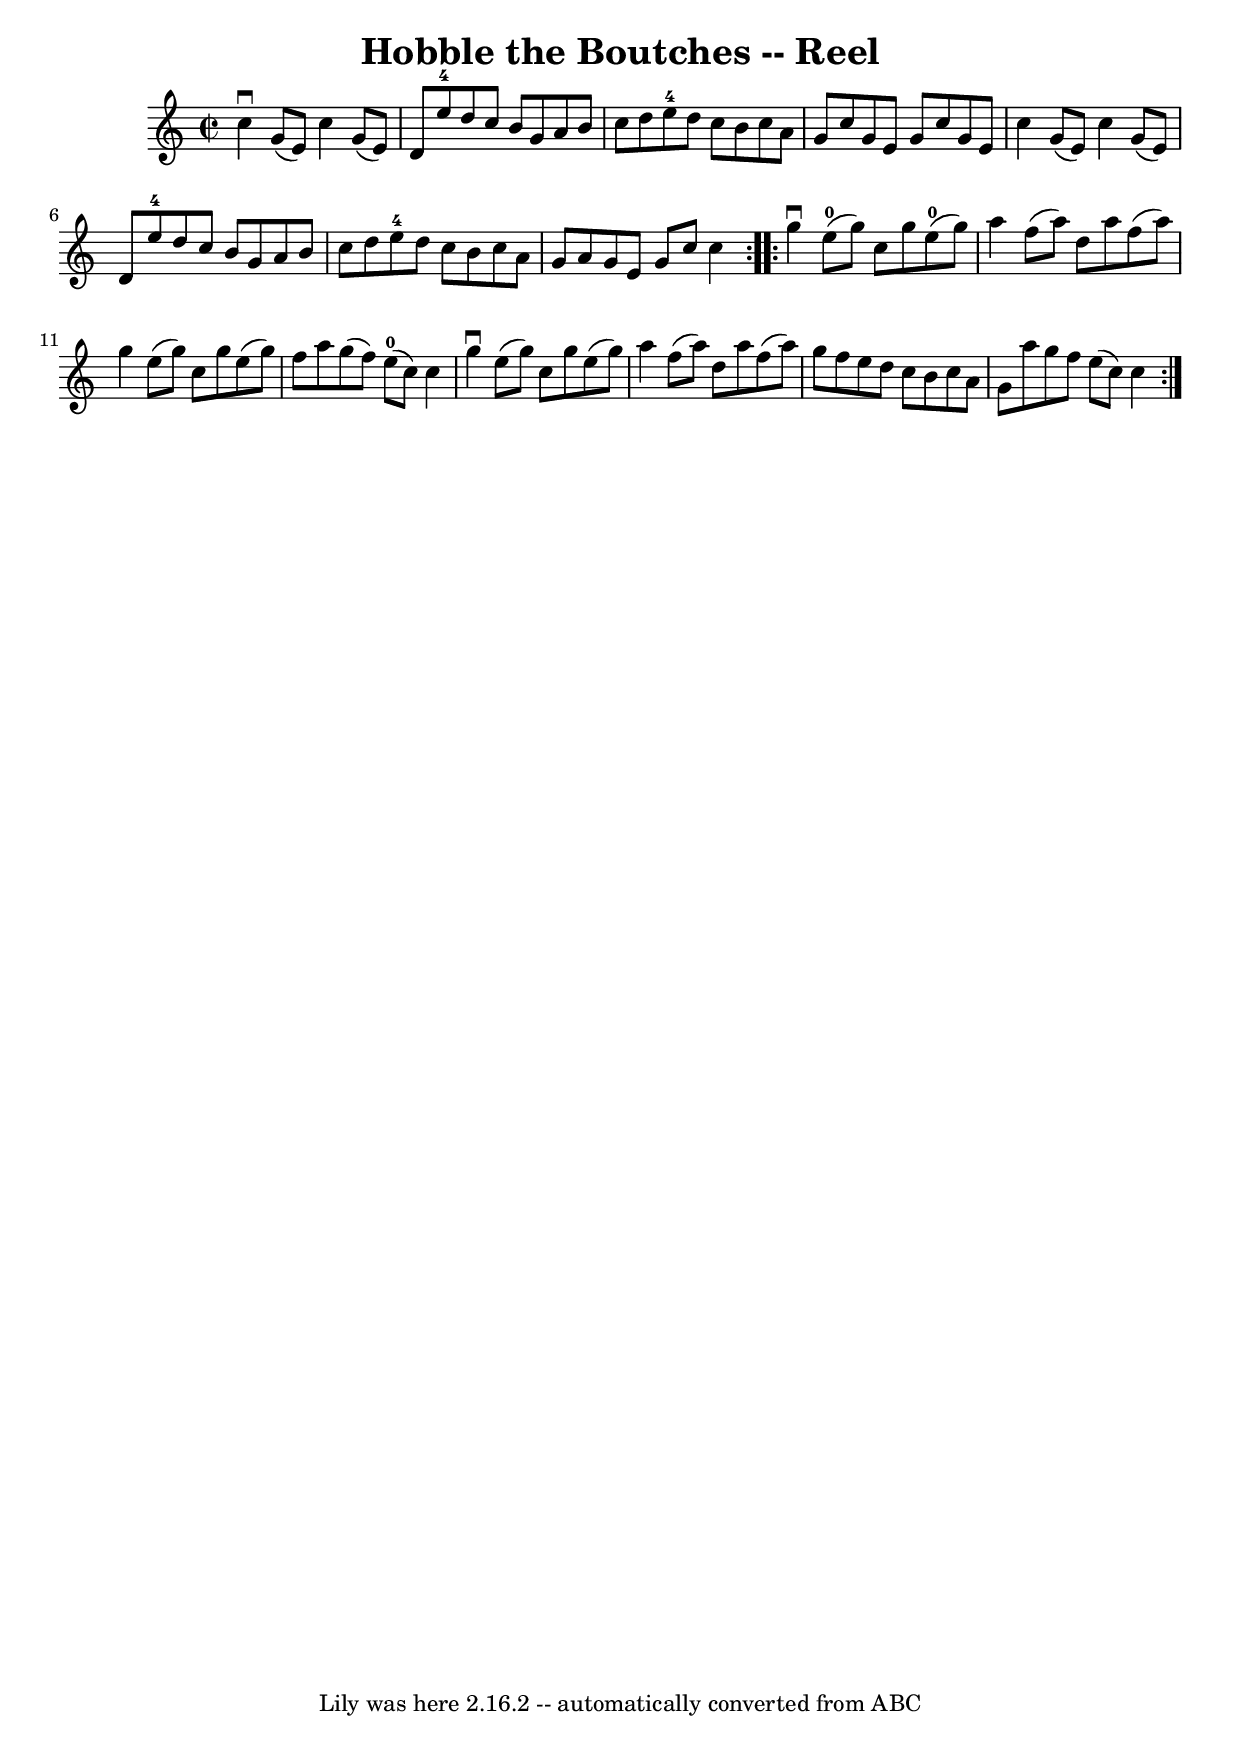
\version "2.16.2"
\include "Mammoth.ily"
\header {
  %% book = "Ryan's Mammoth Collection"
  crossRefNumber = "1"
  footnotes = "\\\\301"
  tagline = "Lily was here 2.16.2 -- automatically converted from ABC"
  title = "Hobble the Boutches -- Reel"

}
voicedefault =  {



  \repeat volta 2 {

    \override Staff.TimeSignature #'style = #'C
    \time 2/2 
    \key c \major
    c''4^\downbow g'8 (e'8) c''4 g'8 (
    e'8)   |
    d'8 e''8-4 d''8 c''8 b'8 g'8 a'8    
    b'8    |
    c''8 d''8 e''8-4 d''8 c''8 b'8 c''8    
    a'8    |
    g'8 c''8 g'8 e'8 g'8 c''8 g'8 e'8    
    |
    c''4 g'8 (e'8) c''4 g'8 (e'8)   |
    d'8 
    e''8-4 d''8 c''8 b'8 g'8 a'8 b'8    |
    c''8    
    d''8 e''8-4 d''8 c''8 b'8 c''8 a'8    |
    g'8 a'8 
    g'8 e'8 g'8 c''8 c''4    
  }     
  \repeat volta 2 {
    g''4 
    ^\downbow e''8-0(g''8) c''8 g''8 e''8-0(g''8)   
    |
    a''4 f''8 (a''8) d''8 a''8 f''8 (a''8)   
    |
    g''4 e''8 (g''8) c''8 g''8 e''8 (g''8)   
    |
    f''8 a''8 g''8 (f''8) e''8-0(c''8)   
    c''4    |
    g''4^\downbow e''8 (g''8) c''8 g''8 e''8 
    (g''8)   |
    a''4 f''8 (a''8) d''8 a''8 f''8 (
    a''8)   |
    g''8 f''8 e''8 d''8 c''8 b'8 c''8    
    a'8    |
    g'8 a''8 g''8 f''8 e''8 (c''8) c''4    
  }  
  

}

\score{
  <<

    \context Staff="default"
    {
      \voicedefault 
      
    }

  >>
  \layout {
    
  }
  \midi {
  }

}
